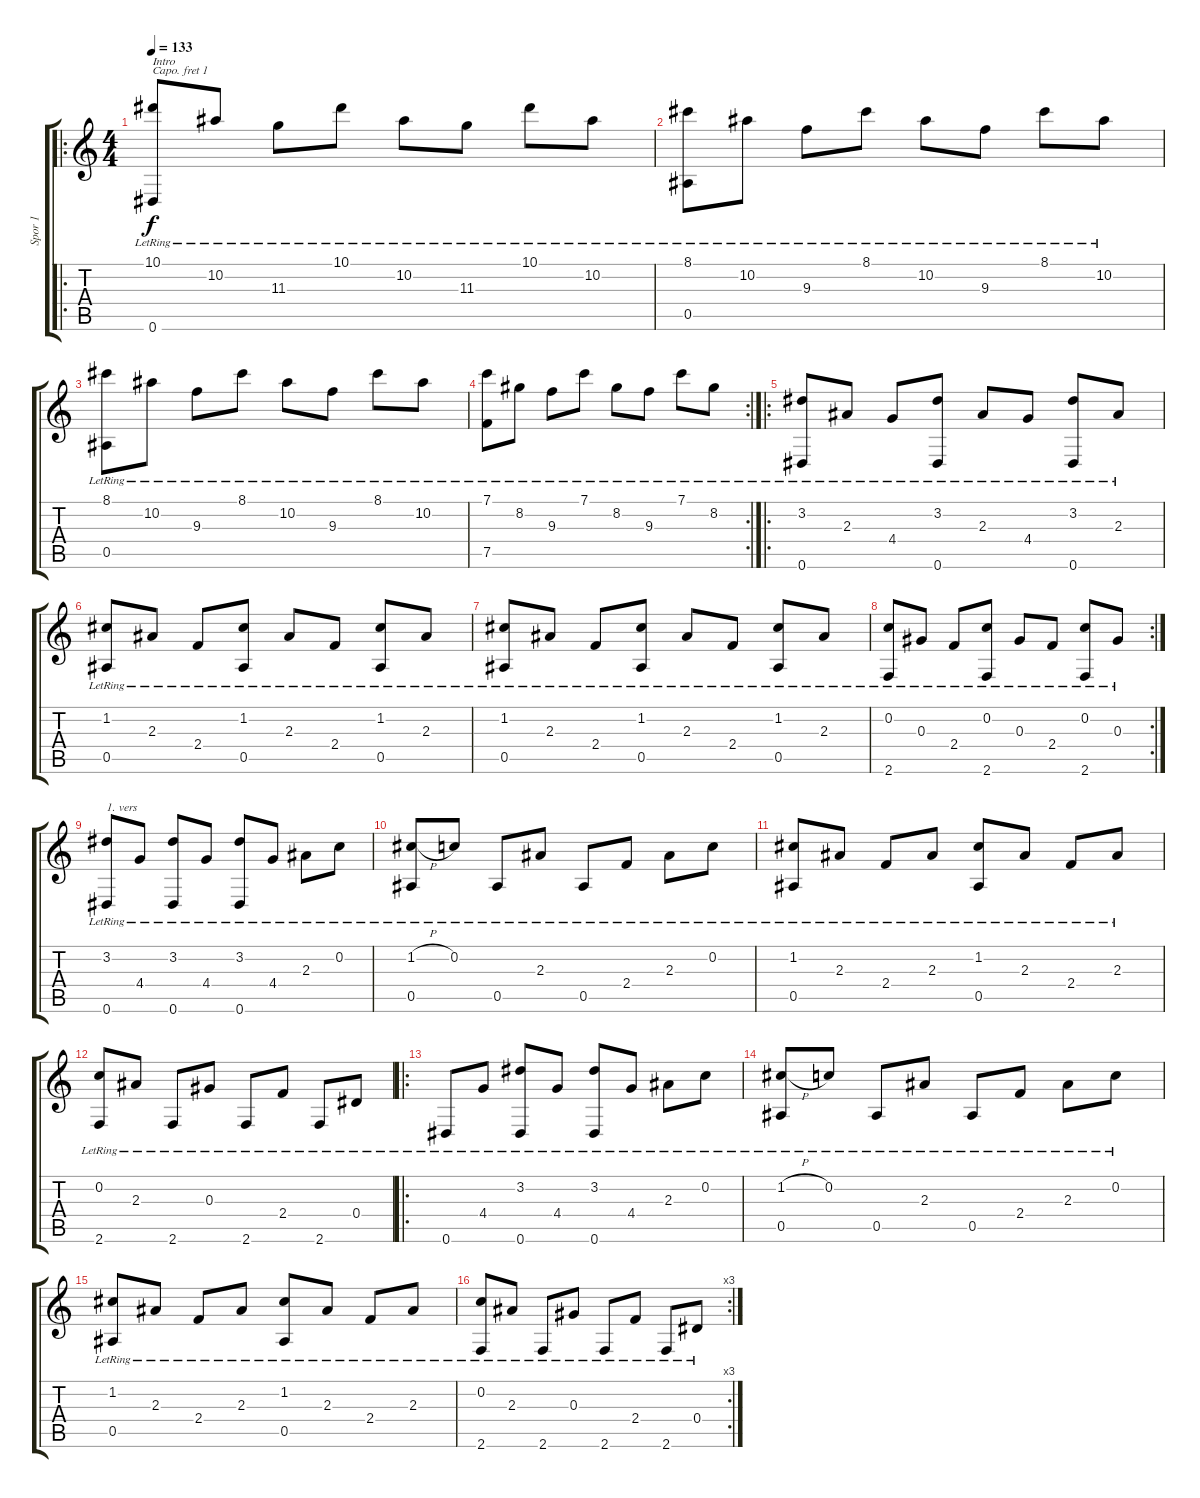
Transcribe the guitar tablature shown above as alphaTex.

\track ("Spor 1" "Spor 1") {instrument acousticguitarnylon}
\staff {score tabs}
\capo 1
\tuning (E4 B3 G3 D3 A2 D2) {hide}
\ro
\ts (4 4)
\tempo 133
\clef g2
\ks c
(10.1{lr} 0.6{lr}).8{txt "Intro" dy f instrument acousticguitarnylon} 10.2{lr}.8 11.3{lr}.8 10.1{lr}.8 10.2{lr}.8 11.3{lr}.8 10.1{lr}.8 10.2{lr}.8 |
(8.1{lr} 0.5{lr}).8 10.2{lr}.8 9.3{lr}.8 8.1{lr}.8 10.2{lr}.8 9.3{lr}.8 8.1{lr}.8 10.2{lr}.8 |
(8.1{lr} 0.5{lr}).8 10.2{lr}.8 9.3{lr}.8 8.1{lr}.8 10.2{lr}.8 9.3{lr}.8 8.1{lr}.8 10.2{lr}.8 |
\rc 2
(7.1{lr} 7.5{lr}).8 8.2{lr}.8 9.3{lr}.8 7.1{lr}.8 8.2{lr}.8 9.3{lr}.8 7.1{lr}.8 8.2{lr}.8 |
\ro
(3.2{lr} 0.6{lr}).8 2.3{lr}.8 4.4{lr}.8 (3.2{lr} 0.6{lr}).8 2.3{lr}.8 4.4{lr}.8 (3.2{lr} 0.6{lr}).8 2.3{lr}.8 |
(1.2{lr} 0.5{lr}).8 2.3{lr}.8 2.4{lr}.8 (1.2{lr} 0.5{lr}).8 2.3{lr}.8 2.4{lr}.8 (1.2{lr} 0.5{lr}).8 2.3{lr}.8 |
(1.2{lr} 0.5{lr}).8 2.3{lr}.8 2.4{lr}.8 (1.2{lr} 0.5{lr}).8 2.3{lr}.8 2.4{lr}.8 (1.2{lr} 0.5{lr}).8 2.3{lr}.8 |
\rc 2
(0.2{lr} 2.6{lr}).8 0.3{lr}.8 2.4{lr}.8 (0.2{lr} 2.6{lr}).8 0.3{lr}.8 2.4{lr}.8 (0.2{lr} 2.6{lr}).8 0.3{lr}.8 |
(3.2{lr} 0.6{lr}).8{txt "1. vers"} 4.4{lr}.8 (3.2{lr} 0.6{lr}).8 4.4{lr}.8 (3.2{lr} 0.6{lr}).8 4.4{lr}.8 2.3{lr}.8 0.2{lr}.8 |
(1.2{h lr} 0.5{lr}).8 0.2{lr}.8 0.5{lr}.8 2.3{lr}.8 0.5{lr}.8 2.4{lr}.8 2.3{lr}.8 0.2{lr}.8 |
(1.2{lr} 0.5{lr}).8 2.3{lr}.8 2.4{lr}.8 2.3{lr}.8 (1.2{lr} 0.5{lr}).8 2.3{lr}.8 2.4{lr}.8 2.3{lr}.8 |
(0.2{lr} 2.6{lr}).8 2.3{lr}.8 2.6{lr}.8 0.3{lr}.8 2.6{lr}.8 2.4{lr}.8 2.6{lr}.8 0.4{lr}.8 |
\ro
0.6{lr}.8 4.4{lr}.8 (3.2{lr} 0.6{lr}).8 4.4{lr}.8 (3.2{lr} 0.6{lr}).8 4.4{lr}.8 2.3{lr}.8 0.2{lr}.8 |
(1.2{h lr} 0.5{lr}).8 0.2{lr}.8 0.5{lr}.8 2.3{lr}.8 0.5{lr}.8 2.4{lr}.8 2.3{lr}.8 0.2{lr}.8 |
(1.2{lr} 0.5{lr}).8 2.3{lr}.8 2.4{lr}.8 2.3{lr}.8 (1.2{lr} 0.5{lr}).8 2.3{lr}.8 2.4{lr}.8 2.3{lr}.8 |
\rc 3
(0.2{lr} 2.6{lr}).8 2.3{lr}.8 2.6{lr}.8 0.3{lr}.8 2.6{lr}.8 2.4{lr}.8 2.6{lr}.8 0.4{lr}.8
